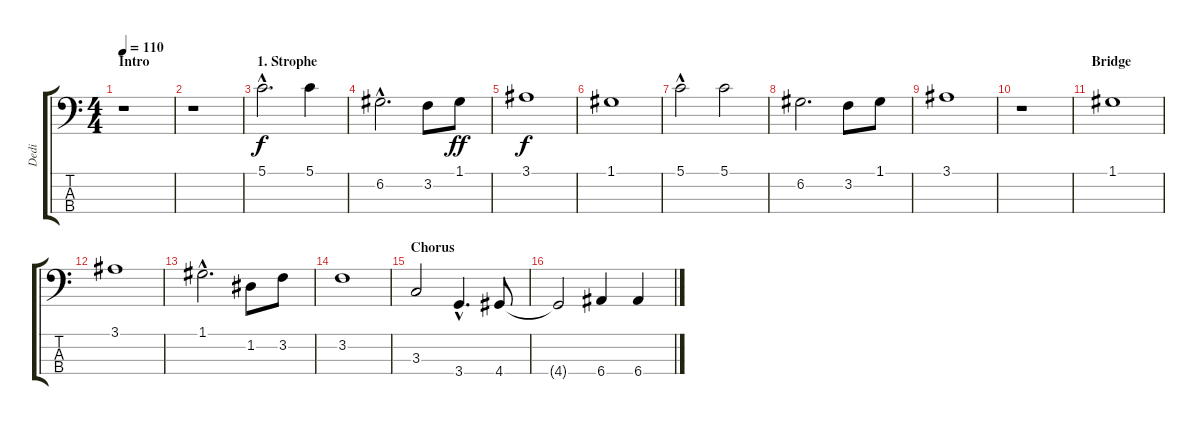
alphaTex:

\track ("Dedi" "Dedi") {instrument acousticbass}
\staff {score tabs}
\tuning (G2 D2 A1 E1) {hide}
\ts (4 4)
\section ("" "Intro")
\tempo 110
\clef f4
\ks c
r.1{dy f instrument acousticbass} |
r.1 |
\section ("" "1. Strophe")
5.1{hac}.2{d} 5.1.4 |
6.2{hac}.2{d} 3.2.8 1.1.8{dy ff} |
3.1.1{dy f} |
1.1.1 |
5.1{hac}.2 5.1.2 |
6.2.2{d} 3.2.8 1.1.8 |
3.1.1 |
r.1 |
\section ("" "Bridge")
1.1.1 |
3.1.1 |
1.1{hac}.2{d} 1.2.8 3.2.8 |
3.2.1 |
\section ("" "Chorus")
3.3.2 3.4{hac}.4{d} 4.4.8 |
4.4{t}.2 6.4.4 6.4.4
